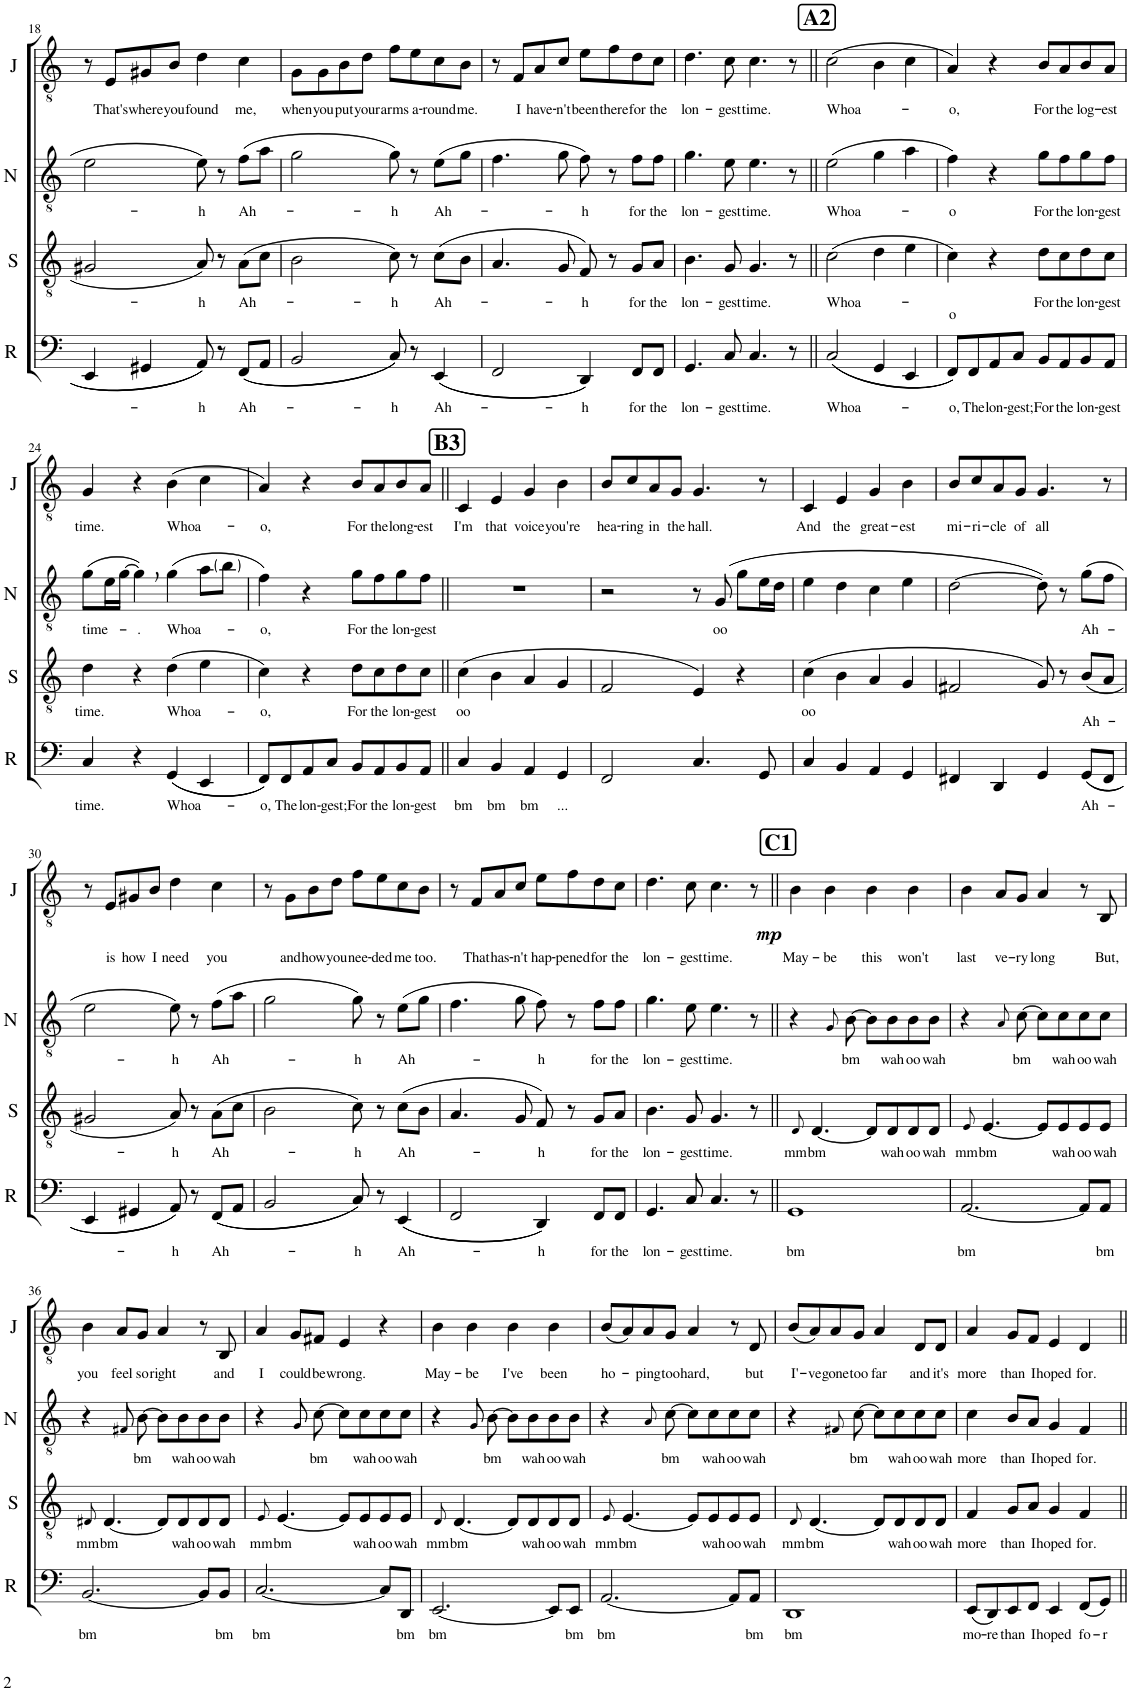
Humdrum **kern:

**kern	**text	**kern	**text	**kern	**text	**kern	**text	**dynam
*part4	*part4	*part3	*part3	*part2	*part2	*part1	*part1	*part1
*staff4	*staff4	*staff3	*staff3	*staff2	*staff2	*staff1	*staff1	*staff1
*I"Ryan	*	*I"Steve	*	*I"Nate	*	*I"Justin	*	*
*I'R	*	*I'S	*	*I'N	*	*I'J	*	*
!!LO:PB:g=z
*clefF4	*	*clefGv2	*	*clefGv2	*	*clefGv2	*	*
*k[]	*	*k[]	*	*k[]	*	*k[]	*	*
*M4/4	*	*M4/4	*	*M4/4	*	*M4/4	*	*
*met(c)	*	*met(c)	*	*met(c)	*	*met(c)	*	*
=18	=18	=18	=18	=18	=18	=18	=18	=18
4EE/	.	2G#X/	.	2e\	.	8r	.	.
!	!	!	!	!	!	!	!LO:LY:b	!
.	.	.	.	.	.	8E/L	That's	.
!	!	!	!	!	!	!	!LO:LY:b	!
4GG#X/	.	.	.	.	.	8G#X/	where	.
!	!	!	!	!	!	!	!LO:LY:b	!
.	.	.	.	.	.	8B/J	you	.
!	!LO:LY:b	!	!LO:LY:b	!	!LO:LY:b	!	!LO:LY:b	!
8AA/	-h	8A/	-h	8e\	-h	4d\	found	.
8r	.	8r	.	8r	.	.	.	.
!	!LO:LY:b	!	!LO:LY:b	!	!LO:LY:b	!	!LO:LY:b	!
((8FF/L	Ah-	(8A\L	Ah-	(8f\L	Ah-	4c\	me,	.
8AA/J	.	8c\J	.	8a\J	.	.	.	.
=19	=19	=19	=19	=19	=19	=19	=19	=19
!	!	!	!	!	!	!	!LO:LY:b	!
2BB/	.	2B\	.	2g\	.	8G\L	when	.
!	!	!	!	!	!	!	!LO:LY:b	!
.	.	.	.	.	.	8G\	you	.
!	!	!	!	!	!	!	!LO:LY:b	!
.	.	.	.	.	.	8B\	put	.
!	!	!	!	!	!	!	!LO:LY:b	!
.	.	.	.	.	.	8d\J	your	.
!	!LO:LY:b	!	!LO:LY:b	!	!LO:LY:b	!	!LO:LY:b	!
8C/))	-h	8c\)	-h	8g\)	-h	8f\L	arms	.
!	!	!	!	!	!	!	!LO:LY:b	!
8r	.	8r	.	8r	.	8e\	a-	.
!	!LO:LY:b	!	!LO:LY:b	!	!LO:LY:b	!	!LO:LY:b	!
((4EE/	Ah-	(8c\L	Ah-	(8e\L	Ah-	8c\	-round	.
!	!	!	!	!	!	!	!LO:LY:b	!
.	.	8B\J	.	8g\J	.	8B\J	me.	.
=20	=20	=20	=20	=20	=20	=20	=20	=20
2FF/	.	4.A/	.	4.f\	.	8r	.	.
!	!	!	!	!	!	!	!LO:LY:b	!
.	.	.	.	.	.	8F/L	I	.
!	!	!	!	!	!	!	!LO:LY:b	!
.	.	.	.	.	.	8A/	have-	.
!	!	!	!	!	!	!	!LO:LY:b	!
.	.	8G/	.	8g\	.	8c/J	-n't	.
!	!LO:LY:b	!	!LO:LY:b	!	!LO:LY:b	!	!LO:LY:b	!
4DD/))	-h	8F/)	-h	8f\)	-h	8e\L	been	.
!	!	!	!	!	!	!	!LO:LY:b	!
.	.	8r	.	8r	.	8f\	there	.
!	!LO:LY:b	!	!LO:LY:b	!	!LO:LY:b	!	!LO:LY:b	!
8FF/L	for	8G/L	for	8f\L	for	8d\	for	.
!	!LO:LY:b	!	!LO:LY:b	!	!LO:LY:b	!	!LO:LY:b	!
8FF/J	the	8A/J	the	8f\J	the	8c\J	the	.
=21	=21	=21	=21	=21	=21	=21	=21	=21
!	!LO:LY:b	!	!LO:LY:b	!	!LO:LY:b	!	!LO:LY:b	!
4.GG/	lon-	4.B\	lon-	4.g\	lon-	4.d\	lon-	.
!	!LO:LY:b	!	!LO:LY:b	!	!LO:LY:b	!	!LO:LY:b	!
8C/	-gest	8G/	-gest	8e\	-gest	8c\	-gest	.
!	!LO:LY:b	!	!LO:LY:b	!	!LO:LY:b	!	!LO:LY:b	!
4.C/	time.	4.G/	time.	4.e\	time.	4.c\	time.	.
8r	.	8r	.	8r	.	8r	.	.
!!LO:REH:place=s1:a:B:cj:fs=14:t=A2
=22||	=22||	=22||	=22||	=22||	=22||	=22||	=22||	=22||
!	!LO:LY:b	!	!LO:LY:b	!	!LO:LY:b	!	!LO:LY:b	!
((2C/	Whoa-	(2c\	Whoa-	(2e\	Whoa-	(2c\	Whoa-	.
4GG/	.	4d\	.	4g\	.	4B\	.	.
4EE/	.	4e\	.	4a\	.	4c\	.	.
=23	=23	=23	=23	=23	=23	=23	=23	=23
!	!LO:LY:b	!	!LO:LY:b	!	!LO:LY:b	!	!LO:LY:b	!
8FF/L))	-o,	4c\)	-o	4f\)	-o	4A/)	-o,	.
!	!LO:LY:b	!	!	!	!	!	!	!
8FF/	The	.	.	.	.	.	.	.
!	!LO:LY:b	!	!	!	!	!	!	!
8AA/	lon-	4r	.	4r	.	4r	.	.
!	!LO:LY:b	!	!	!	!	!	!	!
8C/J	-gest;	.	.	.	.	.	.	.
!	!LO:LY:b	!	!LO:LY:b	!	!LO:LY:b	!	!LO:LY:b	!
8BB/L	For	8d\L	For	8g\L	For	8B/L	For	.
!	!LO:LY:b	!	!LO:LY:b	!	!LO:LY:b	!	!LO:LY:b	!
8AA/	the	8c\	the	8f\	the	8A/	the	.
!	!LO:LY:b	!	!LO:LY:b	!	!LO:LY:b	!	!LO:LY:b	!
8BB/	lon-	8d\	lon-	8g\	lon-	8B/	log-	.
!	!LO:LY:b	!	!LO:LY:b	!	!LO:LY:b	!	!LO:LY:b	!
8AA/J	-gest	8c\J	-gest	8f\J	-gest	8A/J	-est	.
!!LO:LB:g=z
=24	=24	=24	=24	=24	=24	=24	=24	=24
!	!LO:LY:b	!	!LO:LY:b	!	!LO:LY:b	!	!LO:LY:b	!
4C/	time.	4d\	time.	(8g\L	time-	4G/	time.	.
.	.	.	.	16e\L	.	.	.	.
.	.	.	.	[16g\JJ	.	.	.	.
!	!	!	!	!	!LO:LY:b	!	!	!
4r	.	4r	.	4g,\])	-.	4r	.	.
!	!LO:LY:b	!	!LO:LY:b	!	!LO:LY:b	!	!LO:LY:b	!
((4GG/	Whoa-	(4d\	Whoa-	(4g\	Whoa-	(4B\	Whoa-	.
4EE/	.	4e\	.	8a\L	.	4c\	.	.
.	.	.	.	8b\J	.	.	.	.
=25	=25	=25	=25	=25	=25	=25	=25	=25
!	!LO:LY:b	!	!LO:LY:b	!	!LO:LY:b	!	!LO:LY:b	!
8FF/L))	-o,	4c\)	-o,	4f\)	-o,	4A/)	-o,	.
!	!LO:LY:b	!	!	!	!	!	!	!
8FF/	The	.	.	.	.	.	.	.
!	!LO:LY:b	!	!	!	!	!	!	!
8AA/	lon-	4r	.	4r	.	4r	.	.
!	!LO:LY:b	!	!	!	!	!	!	!
8C/J	-gest;	.	.	.	.	.	.	.
!	!LO:LY:b	!	!LO:LY:b	!	!LO:LY:b	!	!LO:LY:b	!
8BB/L	For	8d\L	For	8g\L	For	8B/L	For	.
!	!LO:LY:b	!	!LO:LY:b	!	!LO:LY:b	!	!LO:LY:b	!
8AA/	the	8c\	the	8f\	the	8A/	the	.
!	!LO:LY:b	!	!LO:LY:b	!	!LO:LY:b	!	!LO:LY:b	!
8BB/	lon-	8d\	lon-	8g\	lon-	8B/	long-	.
!	!LO:LY:b	!	!LO:LY:b	!	!LO:LY:b	!	!LO:LY:b	!
8AA/J	-gest	8c\J	-gest	8f\J	-gest	8A/J	-est	.
!!LO:REH:place=s1:a:B:cj:fs=14:t=B3
=26||	=26||	=26||	=26||	=26||	=26||	=26||	=26||	=26||
!	!LO:LY:b	!	!LO:LY:b	!	!	!	!LO:LY:b	!
4C/	bm	(4c\	oo	1r	.	4C/	I'm	.
!	!LO:LY:b	!	!	!	!	!	!LO:LY:b	!
4BB/	bm	4B\	.	.	.	4E/	that	.
!	!LO:LY:b	!	!	!	!	!	!LO:LY:b	!
4AA/	bm	4A/	.	.	.	4G/	voice	.
!	!LO:LY:b	!	!	!	!	!	!LO:LY:b	!
4GG/	...	4G/	.	.	.	4B\	you're	.
=27	=27	=27	=27	=27	=27	=27	=27	=27
!	!	!	!	!	!	!	!LO:LY:b	!
2FF/	.	2F/	.	2r	.	8B/L	hea-	.
!	!	!	!	!	!	!	!LO:LY:b	!
.	.	.	.	.	.	8c/	-ring	.
!	!	!	!	!	!	!	!LO:LY:b	!
.	.	.	.	.	.	8A/	in	.
!	!	!	!	!	!	!	!LO:LY:b	!
.	.	.	.	.	.	8G/J	the	.
!	!	!	!	!	!	!	!LO:LY:b	!
4.C/	.	4E/)	.	8r	.	4.G/	hall.	.
!	!	!	!	!	!LO:LY:b	!	!	!
.	.	.	.	(8G/	oo	.	.	.
.	.	4r	.	8g\L	.	.	.	.
8GG/	.	.	.	16e\L	.	8r	.	.
.	.	.	.	16d\JJ	.	.	.	.
=28	=28	=28	=28	=28	=28	=28	=28	=28
!	!	!	!LO:LY:b	!	!	!	!LO:LY:b	!
4C/	.	(4c\	oo	4e\	.	4C/	And	.
!	!	!	!	!	!	!	!LO:LY:b	!
4BB/	.	4B\	.	4d\	.	4E/	the	.
!	!	!	!	!	!	!	!LO:LY:b	!
4AA/	.	4A/	.	4c\	.	4G/	great-	.
!	!	!	!	!	!	!	!LO:LY:b	!
4GG/	.	4G/	.	4e\	.	4B\	-est	.
=29	=29	=29	=29	=29	=29	=29	=29	=29
!	!	!	!	!	!	!	!LO:LY:b	!
4FF#X/	.	2F#X/	.	[2d\	.	8B/L	mi-	.
!	!	!	!	!	!	!	!LO:LY:b	!
.	.	.	.	.	.	8c/	-ri-	.
!	!	!	!	!	!	!	!LO:LY:b	!
4DD/	.	.	.	.	.	8A/	-cle	.
!	!	!	!	!	!	!	!LO:LY:b	!
.	.	.	.	.	.	8G/J	of	.
!	!	!	!	!	!	!	!LO:LY:b	!
4GG/	.	8G/)	.	8d\])	.	4.G/	all	.
.	.	8r	.	8r	.	.	.	.
!	!LO:LY:b	!	!LO:LY:b	!	!LO:LY:b	!	!	!
((8GG/L	Ah-	(8B/L	Ah-	(8g\L	Ah-	.	.	.
8FF#/J	.	8A/J	.	8f\J	.	8r	.	.
!!LO:LB:g=z
=30	=30	=30	=30	=30	=30	=30	=30	=30
4EE/	.	2G#X/	.	2e\	.	8r	.	.
!	!	!	!	!	!	!	!LO:LY:b	!
.	.	.	.	.	.	8E/L	is	.
!	!	!	!	!	!	!	!LO:LY:b	!
4GG#X/	.	.	.	.	.	8G#X/	how	.
!	!	!	!	!	!	!	!LO:LY:b	!
.	.	.	.	.	.	8B/J	I	.
!	!LO:LY:b	!	!LO:LY:b	!	!LO:LY:b	!	!LO:LY:b	!
8AA/))	-h	8A/)	-h	8e\)	-h	4d\	need	.
8r	.	8r	.	8r	.	.	.	.
!	!LO:LY:b	!	!LO:LY:b	!	!LO:LY:b	!	!LO:LY:b	!
((8FF/L	Ah-	(8A\L	Ah-	(8f\L	Ah-	4c\	you	.
8AA/J	.	8c\J	.	8a\J	.	.	.	.
=31	=31	=31	=31	=31	=31	=31	=31	=31
2BB/	.	2B\	.	2g\	.	8r	.	.
!	!	!	!	!	!	!	!LO:LY:b	!
.	.	.	.	.	.	8G\L	and	.
!	!	!	!	!	!	!	!LO:LY:b	!
.	.	.	.	.	.	8B\	how	.
!	!	!	!	!	!	!	!LO:LY:b	!
.	.	.	.	.	.	8d\J	you	.
!	!LO:LY:b	!	!LO:LY:b	!	!LO:LY:b	!	!LO:LY:b	!
8C/))	-h	8c\)	-h	8g\)	-h	8f\L	nee-	.
!	!	!	!	!	!	!	!LO:LY:b	!
8r	.	8r	.	8r	.	8e\	-ded	.
!	!LO:LY:b	!	!LO:LY:b	!	!LO:LY:b	!	!LO:LY:b	!
((4EE/	Ah-	(8c\L	Ah-	(8e\L	Ah-	8c\	me	.
!	!	!	!	!	!	!	!LO:LY:b	!
.	.	8B\J	.	8g\J	.	8B\J	too.	.
=32	=32	=32	=32	=32	=32	=32	=32	=32
2FF/	.	4.A/	.	4.f\	.	8r	.	.
!	!	!	!	!	!	!	!LO:LY:b	!
.	.	.	.	.	.	8F/L	That	.
!	!	!	!	!	!	!	!LO:LY:b	!
.	.	.	.	.	.	8A/	has-	.
!	!	!	!	!	!	!	!LO:LY:b	!
.	.	8G/	.	8g\	.	8c/J	-n't	.
!	!LO:LY:b	!	!LO:LY:b	!	!LO:LY:b	!	!LO:LY:b	!
4DD/))	-h	8F/)	-h	8f\)	-h	8e\L	hap-	.
!	!	!	!	!	!	!	!LO:LY:b	!
.	.	8r	.	8r	.	8f\	-pened	.
!	!LO:LY:b	!	!LO:LY:b	!	!LO:LY:b	!	!LO:LY:b	!
8FF/L	for	8G/L	for	8f\L	for	8d\	for	.
!	!LO:LY:b	!	!LO:LY:b	!	!LO:LY:b	!	!LO:LY:b	!
8FF/J	the	8A/J	the	8f\J	the	8c\J	the	.
=33	=33	=33	=33	=33	=33	=33	=33	=33
!	!LO:LY:b	!	!LO:LY:b	!	!LO:LY:b	!	!LO:LY:b	!
4.GG/	lon-	4.B\	lon-	4.g\	lon-	4.d\	lon-	.
!	!LO:LY:b	!	!LO:LY:b	!	!LO:LY:b	!	!LO:LY:b	!
8C/	-gest	8G/	-gest	8e\	-gest	8c\	-gest	.
!	!LO:LY:b	!	!LO:LY:b	!	!LO:LY:b	!	!LO:LY:b	!
4.C/	time.	4.G/	time.	4.e\	time.	4.c\	time.	.
8r	.	8r	.	8r	.	8r	.	.
!!LO:REH:place=s1:a:B:cj:fs=14:t=C1
=34||	=34||	=34||	=34||	=34||	=34||	=34||	=34||	=34||
!	!LO:LY:b	!	!LO:LY:b	!	!	!	!LO:LY:b	!LO:DY:b
1GG	bm	8D/	mm	4r	.	4B\	May-	mp
!	!	!	!LO:LY:b	!	!	!	!	!
.	.	[4.D/	bm	.	.	.	.	.
!	!	!	!	!	!	!	!LO:LY:b	!
.	.	.	.	8G!/	.	4B\	-be	.
!	!	!	!	!	!LO:LY:b	!	!	!
.	.	.	.	[8B\	bm	.	.	.
!	!	!	!	!	!	!	!LO:LY:b	!
.	.	8D/L]	.	8B\L]	.	4B\	this	.
!	!	!	!LO:LY:b	!	!LO:LY:b	!	!	!
.	.	8D/	wah	8B\	wah	.	.	.
!	!	!	!LO:LY:b	!	!LO:LY:b	!	!LO:LY:b	!
.	.	8D/	oo	8B\	oo	4B\	won't	.
!	!	!	!LO:LY:b	!	!LO:LY:b	!	!	!
.	.	8D/J	wah	8B\J	wah	.	.	.
=35	=35	=35	=35	=35	=35	=35	=35	=35
!	!LO:LY:b	!	!LO:LY:b	!	!	!	!LO:LY:b	!
[2.AA/	bm	8E/	mm	4r	.	4B\	last	.
!	!	!	!LO:LY:b	!	!	!	!	!
.	.	[4.E/	bm	.	.	.	.	.
!	!	!	!	!	!	!	!LO:LY:b	!
.	.	.	.	8A!/	.	8A/L	ve-	.
!	!	!	!	!	!LO:LY:b	!	!LO:LY:b	!
.	.	.	.	[8c\	bm	8G/J	-ry	.
!	!	!	!	!	!	!	!LO:LY:b	!
.	.	8E/L]	.	8c\L]	.	4A/	long	.
!	!	!	!LO:LY:b	!	!LO:LY:b	!	!	!
.	.	8E/	wah	8c\	wah	.	.	.
!	!	!	!LO:LY:b	!	!LO:LY:b	!	!	!
8AA/L]	.	8E/	oo	8c\	oo	8r	.	.
!	!LO:LY:b	!	!LO:LY:b	!	!LO:LY:b	!	!LO:LY:b	!
8AA/J	bm	8E/J	wah	8c\J	wah	8BB/	But,	.
!!LO:LB:g=z
=36	=36	=36	=36	=36	=36	=36	=36	=36
!	!LO:LY:b	!	!LO:LY:b	!	!	!	!LO:LY:b	!
[2.BB/	bm	8D#X/	mm	4r	.	4B\	you	.
!	!	!	!LO:LY:b	!	!	!	!	!
.	.	[4.D#/	bm	.	.	.	.	.
!	!	!	!	!	!	!	!LO:LY:b	!
.	.	.	.	8F#X!/	.	8A/L	feel	.
!	!	!	!	!	!LO:LY:b	!	!LO:LY:b	!
.	.	.	.	[8B\	bm	8G/J	so	.
!	!	!	!	!	!	!	!LO:LY:b	!
.	.	8D#/L]	.	8B\L]	.	4A/	right	.
!	!	!	!LO:LY:b	!	!LO:LY:b	!	!	!
.	.	8D#/	wah	8B\	wah	.	.	.
!	!	!	!LO:LY:b	!	!LO:LY:b	!	!	!
8BB/L]	.	8D#/	oo	8B\	oo	8r	.	.
!	!LO:LY:b	!	!LO:LY:b	!	!LO:LY:b	!	!LO:LY:b	!
8BB/J	bm	8D#/J	wah	8B\J	wah	8BB/	and	.
=37	=37	=37	=37	=37	=37	=37	=37	=37
!	!LO:LY:b	!	!LO:LY:b	!	!	!	!LO:LY:b	!
[2.C/	bm	8E/	mm	4r	.	4A/	I	.
!	!	!	!LO:LY:b	!	!	!	!	!
.	.	[4.E/	bm	.	.	.	.	.
!	!	!	!	!	!	!	!LO:LY:b	!
.	.	.	.	8G!/	.	8G/L	could	.
!	!	!	!	!	!LO:LY:b	!	!LO:LY:b	!
.	.	.	.	[8c\	bm	8F#X/J	be	.
!	!	!	!	!	!	!	!LO:LY:b	!
.	.	8E/L]	.	8c\L]	.	4E/	wrong.	.
!	!	!	!LO:LY:b	!	!LO:LY:b	!	!	!
.	.	8E/	wah	8c\	wah	.	.	.
!	!	!	!LO:LY:b	!	!LO:LY:b	!	!	!
8C/L]	.	8E/	oo	8c\	oo	4r	.	.
!	!LO:LY:b	!	!LO:LY:b	!	!LO:LY:b	!	!	!
8DD/J	bm	8E/J	wah	8c\J	wah	.	.	.
=38	=38	=38	=38	=38	=38	=38	=38	=38
!	!LO:LY:b	!	!LO:LY:b	!	!	!	!LO:LY:b	!
[2.EE/	bm	8D/	mm	4r	.	4B\	May-	.
!	!	!	!LO:LY:b	!	!	!	!	!
.	.	[4.D/	bm	.	.	.	.	.
!	!	!	!	!	!	!	!LO:LY:b	!
.	.	.	.	8G!/	.	4B\	-be	.
!	!	!	!	!	!LO:LY:b	!	!	!
.	.	.	.	[8B\	bm	.	.	.
!	!	!	!	!	!	!	!LO:LY:b	!
.	.	8D/L]	.	8B\L]	.	4B\	I've	.
!	!	!	!LO:LY:b	!	!LO:LY:b	!	!	!
.	.	8D/	wah	8B\	wah	.	.	.
!	!	!	!LO:LY:b	!	!LO:LY:b	!	!LO:LY:b	!
8EE/L]	.	8D/	oo	8B\	oo	4B\	been	.
!	!LO:LY:b	!	!LO:LY:b	!	!LO:LY:b	!	!	!
8EE/J	bm	8D/J	wah	8B\J	wah	.	.	.
=39	=39	=39	=39	=39	=39	=39	=39	=39
!	!LO:LY:b	!	!LO:LY:b	!	!	!	!LO:LY:b	!
[2.AA/	bm	8E/	mm	4r	.	(8B/L	ho-	.
!	!	!	!LO:LY:b	!	!	!	!	!
.	.	[4.E/	bm	.	.	8A/)	.	.
!	!	!	!	!	!	!	!LO:LY:b	!
.	.	.	.	8A!/	.	8A/	-ping	.
!	!	!	!	!	!LO:LY:b	!	!LO:LY:b	!
.	.	.	.	[8c\	bm	8G/J	too	.
!	!	!	!	!	!	!	!LO:LY:b	!
.	.	8E/L]	.	8c\L]	.	4A/	hard,	.
!	!	!	!LO:LY:b	!	!LO:LY:b	!	!	!
.	.	8E/	wah	8c\	wah	.	.	.
!	!	!	!LO:LY:b	!	!LO:LY:b	!	!	!
8AA/L]	.	8E/	oo	8c\	oo	8r	.	.
!	!LO:LY:b	!	!LO:LY:b	!	!LO:LY:b	!	!LO:LY:b	!
8AA/J	bm	8E/J	wah	8c\J	wah	8D/	but	.
=40	=40	=40	=40	=40	=40	=40	=40	=40
!	!LO:LY:b	!	!LO:LY:b	!	!	!	!LO:LY:b	!
1DD	bm	8D/	mm	4r	.	(8B/L	I'-	.
!	!	!	!LO:LY:b	!	!	!	!LO:LY:b	!
.	.	[4.D/	bm	.	.	8A/)	-ve	.
!	!	!	!	!	!	!	!LO:LY:b	!
.	.	.	.	8F#X!/	.	8A/	gone	.
!	!	!	!	!	!LO:LY:b	!	!LO:LY:b	!
.	.	.	.	[8c\	bm	8G/J	too	.
!	!	!	!	!	!	!	!LO:LY:b	!
.	.	8D/L]	.	8c\L]	.	4A/	far	.
!	!	!	!LO:LY:b	!	!LO:LY:b	!	!	!
.	.	8D/	wah	8c\	wah	.	.	.
!	!	!	!LO:LY:b	!	!LO:LY:b	!	!LO:LY:b	!
.	.	8D/	oo	8c\	oo	8D/L	and	.
!	!	!	!LO:LY:b	!	!LO:LY:b	!	!LO:LY:b	!
.	.	8D/J	wah	8c\J	wah	8D/J	it's	.
=41	=41	=41	=41	=41	=41	=41	=41	=41
!	!LO:LY:b	!	!LO:LY:b	!	!LO:LY:b	!	!LO:LY:b	!
(8EE/L	mo-	4F/	more	4c\	more	4A/	more	.
!	!LO:LY:b	!	!	!	!	!	!	!
8DD/)	-re	.	.	.	.	.	.	.
!	!LO:LY:b	!	!LO:LY:b	!	!LO:LY:b	!	!LO:LY:b	!
8EE/	than	8G/L	than	8B/L	than	8G/L	than	.
!	!LO:LY:b	!	!LO:LY:b	!	!LO:LY:b	!	!LO:LY:b	!
8FF/J	I	8A/J	I	8A/J	I	8F/J	I	.
!	!LO:LY:b	!	!LO:LY:b	!	!LO:LY:b	!	!LO:LY:b	!
4EE/	hoped	4G/	hoped	4G/	hoped	4E/	hoped	.
!	!LO:LY:b	!	!LO:LY:b	!	!LO:LY:b	!	!LO:LY:b	!
(8FF/L	fo-	4F/	for.	4F/	for.	4D/	for.	.
!	!LO:LY:b	!	!	!	!	!	!	!
8GG/J)	-r	.	.	.	.	.	.	.
=||	=||	=||	=||	=||	=||	=||	=||	=||
*-	*-	*-	*-	*-	*-	*-	*-	*-
